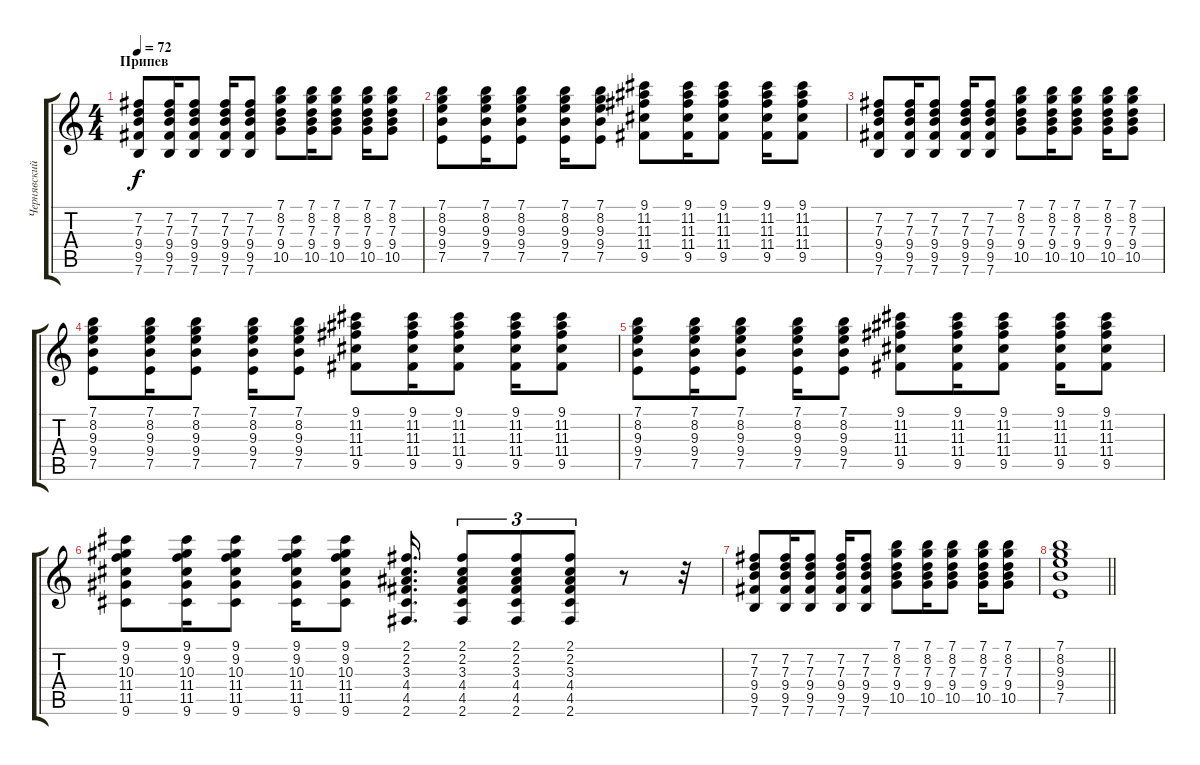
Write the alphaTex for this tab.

\track ("Чернявский 1" "Чернявский") {instrument electricguitarclean}
\staff {score tabs}
\tuning (E4 B3 G3 D3 A2 E2) {hide}
\ts (4 4)
\section ("" "Припев")
\tempo 72
\clef g2
\ks c
(7.2 7.3 9.4 9.5 7.6).8{dy f} (7.2 7.3 9.4 9.5 7.6).16 (7.2 7.3 9.4 9.5 7.6).8 (7.2 7.3 9.4 9.5 7.6).16 (7.2 7.3 9.4 9.5 7.6).8 (7.1 8.2 7.3 9.4 10.5).8 (7.1 8.2 7.3 9.4 10.5).16 (7.1 8.2 7.3 9.4 10.5).8 (7.1 8.2 7.3 9.4 10.5).16 (7.1 8.2 7.3 9.4 10.5).8 |
(7.1 8.2 9.3 9.4 7.5).8 (7.1 8.2 9.3 9.4 7.5).16 (7.1 8.2 9.3 9.4 7.5).8 (7.1 8.2 9.3 9.4 7.5).16 (7.1 8.2 9.3 9.4 7.5).8 (9.1 11.2 11.3 11.4 9.5).8 (9.1 11.2 11.3 11.4 9.5).16 (9.1 11.2 11.3 11.4 9.5).8 (9.1 11.2 11.3 11.4 9.5).16 (9.1 11.2 11.3 11.4 9.5).8 |
(7.2 7.3 9.4 9.5 7.6).8 (7.2 7.3 9.4 9.5 7.6).16 (7.2 7.3 9.4 9.5 7.6).8 (7.2 7.3 9.4 9.5 7.6).16 (7.2 7.3 9.4 9.5 7.6).8 (7.1 8.2 7.3 9.4 10.5).8 (7.1 8.2 7.3 9.4 10.5).16 (7.1 8.2 7.3 9.4 10.5).8 (7.1 8.2 7.3 9.4 10.5).16 (7.1 8.2 7.3 9.4 10.5).8 |
(7.1 8.2 9.3 9.4 7.5).8 (7.1 8.2 9.3 9.4 7.5).16 (7.1 8.2 9.3 9.4 7.5).8 (7.1 8.2 9.3 9.4 7.5).16 (7.1 8.2 9.3 9.4 7.5).8 (9.1 11.2 11.3 11.4 9.5).8 (9.1 11.2 11.3 11.4 9.5).16 (9.1 11.2 11.3 11.4 9.5).8 (9.1 11.2 11.3 11.4 9.5).16 (9.1 11.2 11.3 11.4 9.5).8 |
(7.1 8.2 9.3 9.4 7.5).8 (7.1 8.2 9.3 9.4 7.5).16 (7.1 8.2 9.3 9.4 7.5).8 (7.1 8.2 9.3 9.4 7.5).16 (7.1 8.2 9.3 9.4 7.5).8 (9.1 11.2 11.3 11.4 9.5).8 (9.1 11.2 11.3 11.4 9.5).16 (9.1 11.2 11.3 11.4 9.5).8 (9.1 11.2 11.3 11.4 9.5).16 (9.1 11.2 11.3 11.4 9.5).8 |
(9.1 9.2 10.3 11.4 11.5 9.6).8 (9.1 9.2 10.3 11.4 11.5 9.6).16 (9.1 9.2 10.3 11.4 11.5 9.6).8 (9.1 9.2 10.3 11.4 11.5 9.6).16 (9.1 9.2 10.3 11.4 11.5 9.6).8 (2.1 2.2 3.3 4.4 4.5 2.6).16{d} (2.1 2.2 3.3 4.4 4.5 2.6).8{tu (3 2)} (2.1 2.2 3.3 4.4 4.5 2.6).8{tu (3 2)} (2.1 2.2 3.3 4.4 4.5 2.6).8{tu (3 2)} r.8 r.32 |
(7.2 7.3 9.4 9.5 7.6).8 (7.2 7.3 9.4 9.5 7.6).16 (7.2 7.3 9.4 9.5 7.6).8 (7.2 7.3 9.4 9.5 7.6).16 (7.2 7.3 9.4 9.5 7.6).8 (7.1 8.2 7.3 9.4 10.5).8 (7.1 8.2 7.3 9.4 10.5).16 (7.1 8.2 7.3 9.4 10.5).8 (7.1 8.2 7.3 9.4 10.5).16 (7.1 8.2 7.3 9.4 10.5).8 |
\barLineRight lightlight
(7.1 8.2 9.3 9.4 7.5).1
